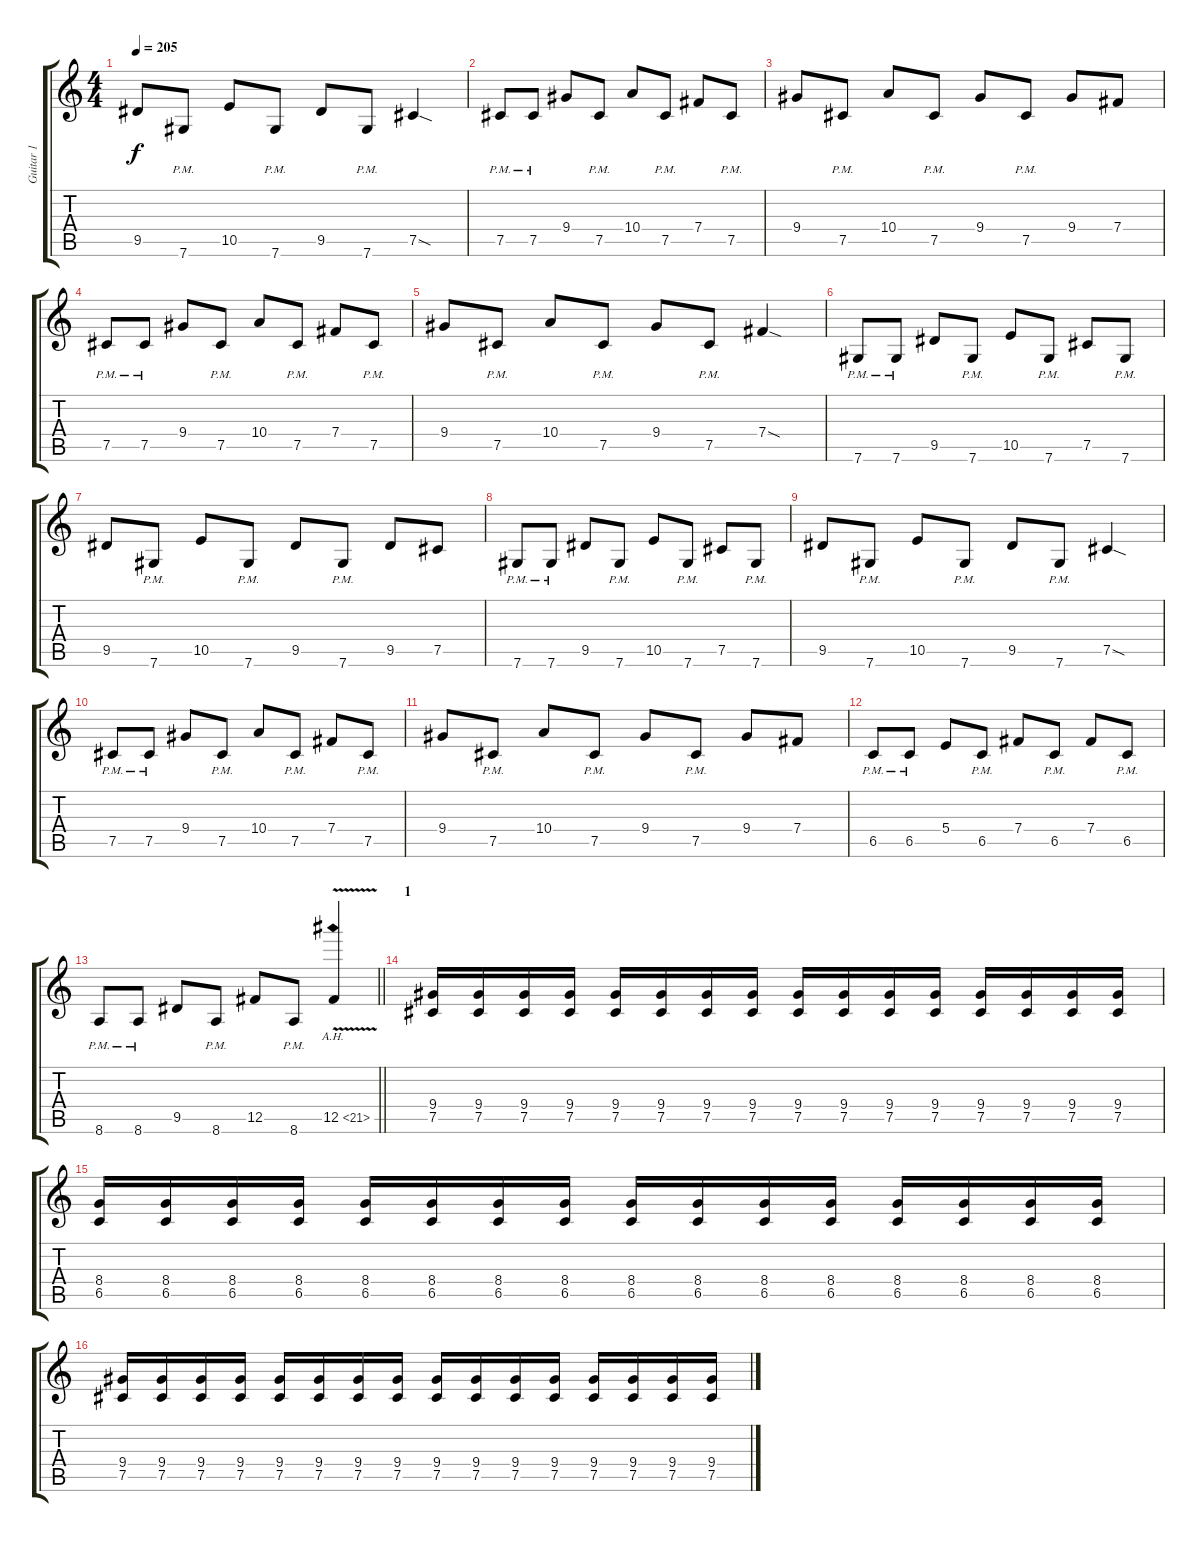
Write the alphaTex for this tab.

\track ("Guitar 1" "Guitar 1") {instrument distortionguitar}
\staff {score tabs}
\tuning (Db4 Ab3 E3 B2 Gb2 Db2) {hide}
\ts (4 4)
\tempo 205
\clef g2
\ks c
9.5.8{dy f} 7.6{pm}.8 10.5.8 7.6{pm}.8 9.5.8 7.6{pm}.8 7.5{sod}.4 |
7.5{pm}.8 7.5{pm}.8 9.4.8 7.5{pm}.8 10.4.8 7.5{pm}.8 7.4.8 7.5{pm}.8 |
9.4.8 7.5{pm}.8 10.4.8 7.5{pm}.8 9.4.8 7.5{pm}.8 9.4.8 7.4.8 |
7.5{pm}.8 7.5{pm}.8 9.4.8 7.5{pm}.8 10.4.8 7.5{pm}.8 7.4.8 7.5{pm}.8 |
9.4.8 7.5{pm}.8 10.4.8 7.5{pm}.8 9.4.8 7.5{pm}.8 7.4{sod}.4 |
7.6{pm}.8 7.6{pm}.8 9.5.8 7.6{pm}.8 10.5.8 7.6{pm}.8 7.5.8 7.6{pm}.8 |
9.5.8 7.6{pm}.8 10.5.8 7.6{pm}.8 9.5.8 7.6{pm}.8 9.5.8 7.5.8 |
7.6{pm}.8 7.6{pm}.8 9.5.8 7.6{pm}.8 10.5.8 7.6{pm}.8 7.5.8 7.6{pm}.8 |
9.5.8 7.6{pm}.8 10.5.8 7.6{pm}.8 9.5.8 7.6{pm}.8 7.5{sod}.4 |
7.5{pm}.8 7.5{pm}.8 9.4.8 7.5{pm}.8 10.4.8 7.5{pm}.8 7.4.8 7.5{pm}.8 |
9.4.8 7.5{pm}.8 10.4.8 7.5{pm}.8 9.4.8 7.5{pm}.8 9.4.8 7.4.8 |
6.5{pm}.8 6.5{pm}.8 5.4.8 6.5{pm}.8 7.4.8 6.5{pm}.8 7.4.8 6.5{pm}.8 |
\barLineRight lightlight
8.6{pm}.8 8.6{pm}.8 9.5.8 8.6{pm}.8 12.5.8 8.6{pm}.8 12.5{ah 9 v}.4 |
\section ("" "1")
(9.4 7.5).16 (9.4 7.5).16 (9.4 7.5).16 (9.4 7.5).16 (9.4 7.5).16 (9.4 7.5).16 (9.4 7.5).16 (9.4 7.5).16 (9.4 7.5).16 (9.4 7.5).16 (9.4 7.5).16 (9.4 7.5).16 (9.4 7.5).16 (9.4 7.5).16 (9.4 7.5).16 (9.4 7.5).16 |
(8.4 6.5).16 (8.4 6.5).16 (8.4 6.5).16 (8.4 6.5).16 (8.4 6.5).16 (8.4 6.5).16 (8.4 6.5).16 (8.4 6.5).16 (8.4 6.5).16 (8.4 6.5).16 (8.4 6.5).16 (8.4 6.5).16 (8.4 6.5).16 (8.4 6.5).16 (8.4 6.5).16 (8.4 6.5).16 |
(9.4 7.5).16 (9.4 7.5).16 (9.4 7.5).16 (9.4 7.5).16 (9.4 7.5).16 (9.4 7.5).16 (9.4 7.5).16 (9.4 7.5).16 (9.4 7.5).16 (9.4 7.5).16 (9.4 7.5).16 (9.4 7.5).16 (9.4 7.5).16 (9.4 7.5).16 (9.4 7.5).16 (9.4 7.5).16
